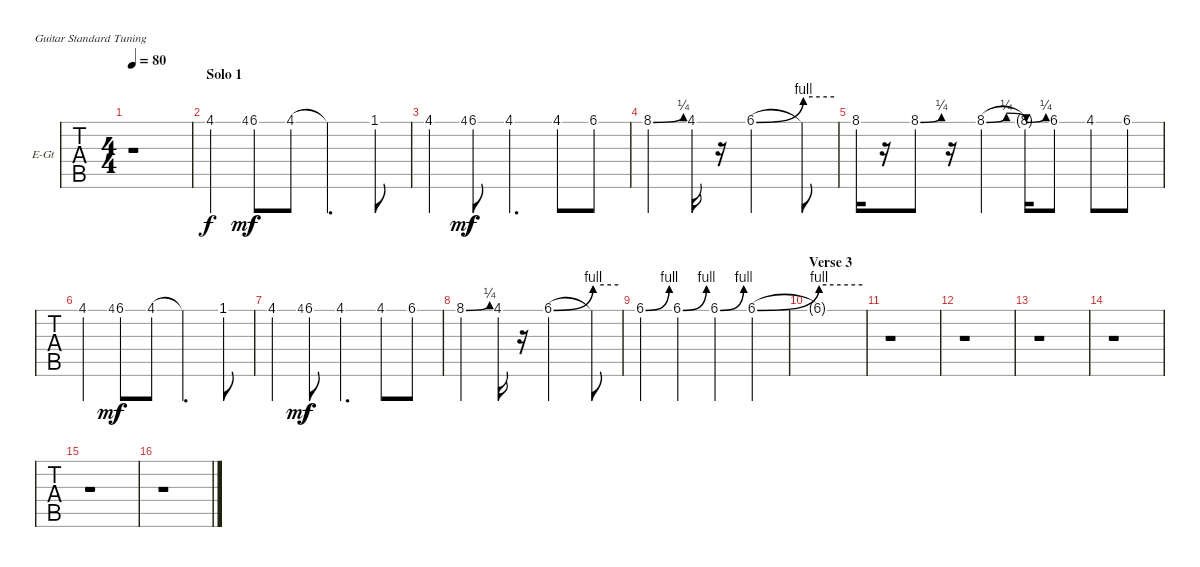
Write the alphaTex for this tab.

\bracketExtendMode groupsimilarinstruments
\firstSystemTrackNameOrientation horizontal
\otherSystemsTrackNameOrientation horizontal
\chordDiagramsInScore
\track ("Guitar Solo" "E-Gt") {instrument overdrivenguitar}
\staff {tabs}
\tuning (E4 B3 G3 D3 A2 E2)
\ts (4 4)
\tempo 80
\clef g2
\ks c
r.1{dy f} |
\section ("" "Solo 1")
4.1.4 4.1.8{gr dy mf} 6.1.8{dy f} 4.1.8 4.1{t}.4{d} 1.1.8 |
4.1.4 4.1.8{gr dy mf} 6.1.8{dy f} 4.1.4{d} 4.1.8 6.1.8 |
8.1{be (bend 0 0 60 1)}.4 4.1.16 r.16 6.1{be (bend 0 0 60 4)}.2 6.1{be (hold 0 4 60 4) t}.8 |
8.1.16 r.16 8.1{be (bend 0 0 60 1)}.8 r.16 8.1{be (bendrelease 0 0 30 1 30 1 60 0)}.4 8.1{be (bend 0 0 60 1) t}.16 6.1.8 4.1.8 6.1.8 |
4.1.4 4.1.8{gr dy mf} 6.1.8{dy f} 4.1.8 4.1{t}.4{d} 1.1.8 |
4.1.4 4.1.8{gr dy mf} 6.1.8{dy f} 4.1.4{d} 4.1.8 6.1.8 |
8.1{be (bend 0 0 60 1)}.4 4.1.16 r.16 6.1{be (bend 0 0 60 4)}.2 6.1{be (hold 0 4 60 4) t}.8 |
6.1{be (bend 0 0 60 4)}.4 6.1{be (bend 0 0 60 4)}.4 6.1{be (bend 0 0 60 4)}.4 6.1{be (bend 0 0 60 4)}.4 |
\section ("" "Verse 3")
6.1{be (hold 0 4 60 4) t}.1 |
r.1 |
r.1 |
r.1 |
r.1 |
r.1 |
r.1
